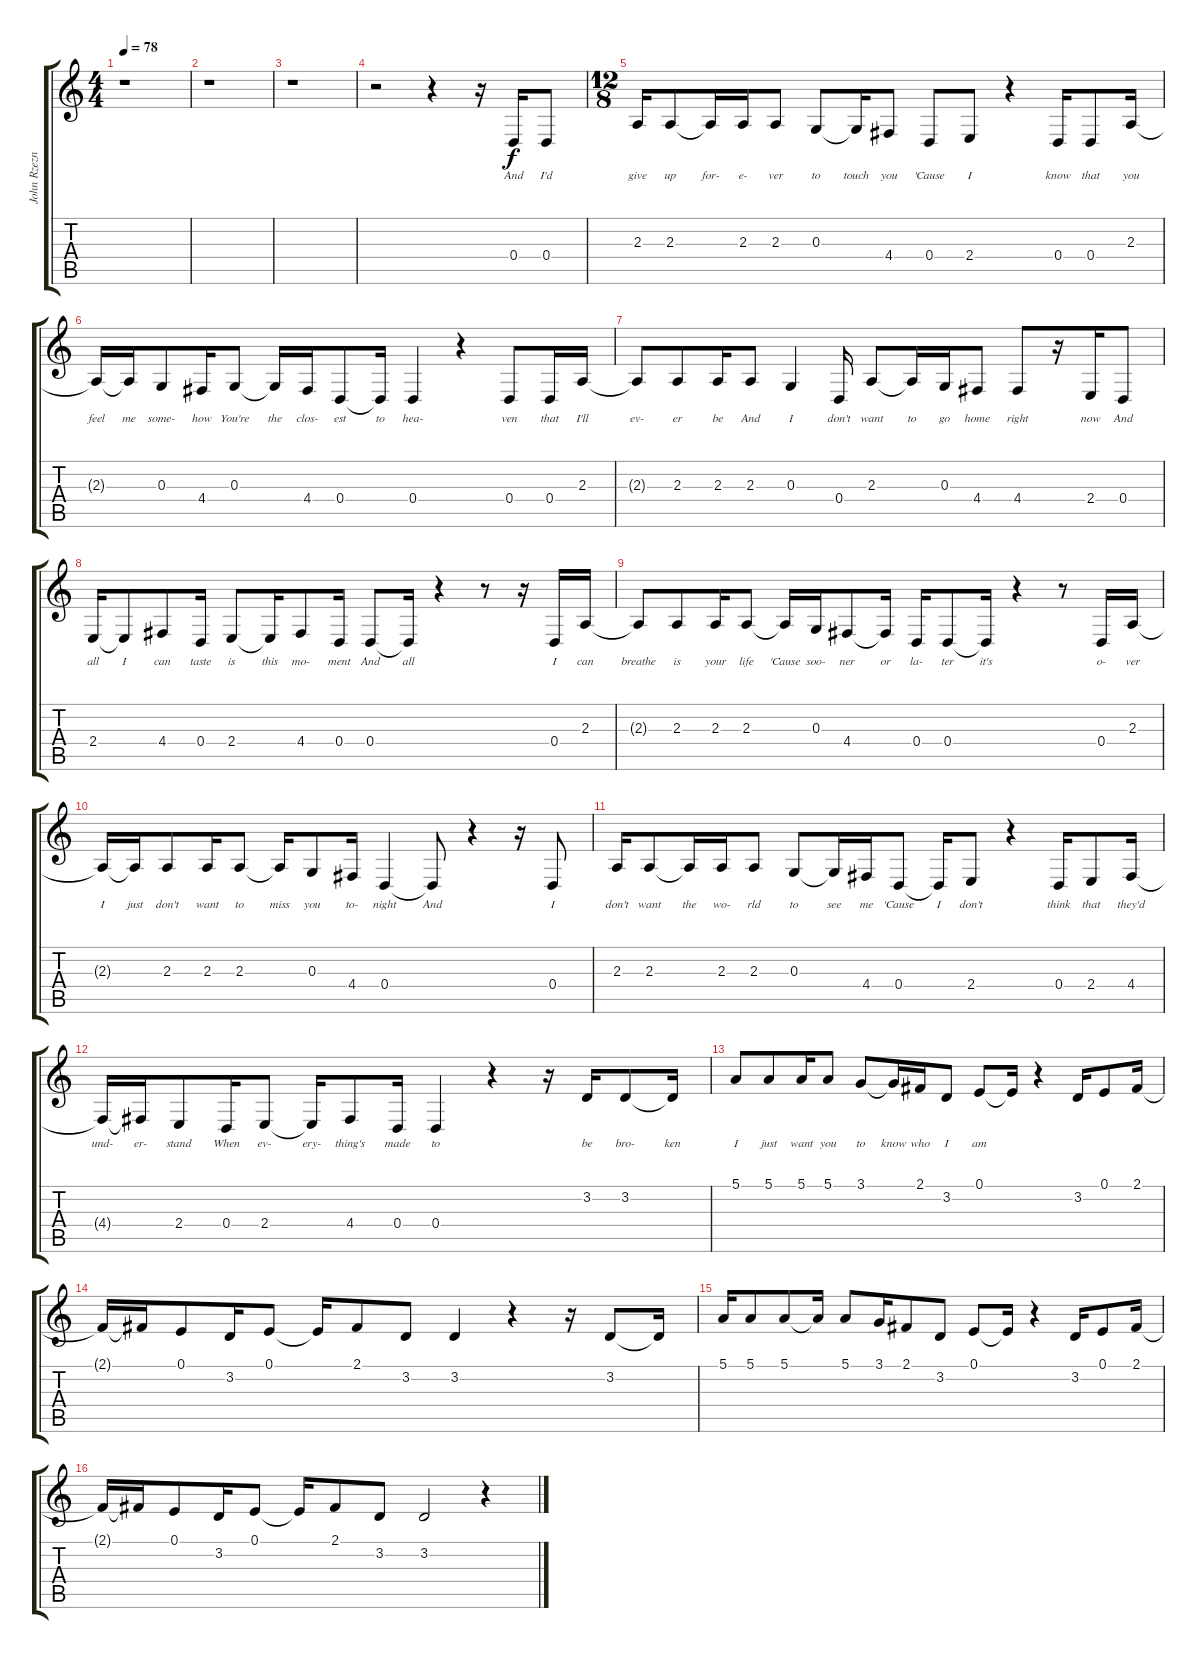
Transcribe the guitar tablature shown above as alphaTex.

\track ("John Rzeznik (Vocals)" "John Rzezn") {instrument lead6voice}
\staff {score tabs}
\tuning (E4 B3 G3 D3 A2 E2) {hide}
\ts (4 4)
\tempo 78
\clef g2
\ks c
r.1{dy f instrument lead6voice} |
r.1 |
r.1 |
r.2 r.4 r.16 0.4.16{lyrics (0 "And") lyrics (1 "") lyrics (2 "") lyrics (3 "") lyrics (4 "")} 0.4.8{lyrics (0 "I'd") lyrics (1 "") lyrics (2 "") lyrics (3 "") lyrics (4 "")} |
\ts (12 8)
2.3.16{lyrics (0 "give") lyrics (1 "") lyrics (2 "") lyrics (3 "") lyrics (4 "")} 2.3.8{lyrics (0 "up") lyrics (1 "") lyrics (2 "") lyrics (3 "") lyrics (4 "")} 2.3{t}.16{lyrics (0 "for-") lyrics (1 "") lyrics (2 "") lyrics (3 "") lyrics (4 "")} 2.3.16{lyrics (0 "e-") lyrics (1 "") lyrics (2 "") lyrics (3 "") lyrics (4 "")} 2.3.8{lyrics (0 "ver") lyrics (1 "") lyrics (2 "") lyrics (3 "") lyrics (4 "")} 0.3.8{lyrics (0 "to") lyrics (1 "") lyrics (2 "") lyrics (3 "") lyrics (4 "")} 0.3{t}.16{lyrics (0 "touch") lyrics (1 "") lyrics (2 "") lyrics (3 "") lyrics (4 "")} 4.4.8{lyrics (0 "you") lyrics (1 "") lyrics (2 "") lyrics (3 "") lyrics (4 "")} 0.4.8{lyrics (0 "'Cause") lyrics (1 "") lyrics (2 "") lyrics (3 "") lyrics (4 "")} 2.4.8{lyrics (0 "I") lyrics (1 "") lyrics (2 "") lyrics (3 "") lyrics (4 "")} r.4 0.4.16{lyrics (0 "know") lyrics (1 "") lyrics (2 "") lyrics (3 "") lyrics (4 "")} 0.4.8{lyrics (0 "that") lyrics (1 "") lyrics (2 "") lyrics (3 "") lyrics (4 "")} 2.3.16{lyrics (0 "you") lyrics (1 "") lyrics (2 "") lyrics (3 "") lyrics (4 "")} |
2.3{t}.16{lyrics (0 "feel") lyrics (1 "") lyrics (2 "") lyrics (3 "") lyrics (4 "")} 2.3{t}.16{lyrics (0 "me") lyrics (1 "") lyrics (2 "") lyrics (3 "") lyrics (4 "")} 0.3.8{lyrics (0 "some-") lyrics (1 "") lyrics (2 "") lyrics (3 "") lyrics (4 "")} 4.4.16{lyrics (0 "how") lyrics (1 "") lyrics (2 "") lyrics (3 "") lyrics (4 "")} 0.3.8{lyrics (0 "You're") lyrics (1 "") lyrics (2 "") lyrics (3 "") lyrics (4 "")} 0.3{t}.16{lyrics (0 "the") lyrics (1 "") lyrics (2 "") lyrics (3 "") lyrics (4 "")} 4.4.16{lyrics (0 "clos-") lyrics (1 "") lyrics (2 "") lyrics (3 "") lyrics (4 "")} 0.4.8{lyrics (0 "est") lyrics (1 "") lyrics (2 "") lyrics (3 "") lyrics (4 "")} 0.4{t}.16{lyrics (0 "to") lyrics (1 "") lyrics (2 "") lyrics (3 "") lyrics (4 "")} 0.4.4{lyrics (0 "hea-") lyrics (1 "") lyrics (2 "") lyrics (3 "") lyrics (4 "")} r.4 0.4.8{lyrics (0 "ven") lyrics (1 "") lyrics (2 "") lyrics (3 "") lyrics (4 "")} 0.4.16{lyrics (0 "that") lyrics (1 "") lyrics (2 "") lyrics (3 "") lyrics (4 "")} 2.3.16{lyrics (0 "I'll") lyrics (1 "") lyrics (2 "") lyrics (3 "") lyrics (4 "")} |
2.3{t}.8{lyrics (0 "ev-") lyrics (1 "") lyrics (2 "") lyrics (3 "") lyrics (4 "")} 2.3.8{lyrics (0 "er") lyrics (1 "") lyrics (2 "") lyrics (3 "") lyrics (4 "")} 2.3.16{lyrics (0 "be") lyrics (1 "") lyrics (2 "") lyrics (3 "") lyrics (4 "")} 2.3.8{lyrics (0 "And") lyrics (1 "") lyrics (2 "") lyrics (3 "") lyrics (4 "")} 0.3.4{lyrics (0 "I") lyrics (1 "") lyrics (2 "") lyrics (3 "") lyrics (4 "")} 0.4.16{lyrics (0 "don't") lyrics (1 "") lyrics (2 "") lyrics (3 "") lyrics (4 "")} 2.3.8{lyrics (0 "want") lyrics (1 "") lyrics (2 "") lyrics (3 "") lyrics (4 "")} 2.3{t}.16{lyrics (0 "to") lyrics (1 "") lyrics (2 "") lyrics (3 "") lyrics (4 "")} 0.3.16{lyrics (0 "go") lyrics (1 "") lyrics (2 "") lyrics (3 "") lyrics (4 "")} 4.4.8{lyrics (0 "home") lyrics (1 "") lyrics (2 "") lyrics (3 "") lyrics (4 "")} 4.4.8{lyrics (0 "right") lyrics (1 "") lyrics (2 "") lyrics (3 "") lyrics (4 "")} r.16 2.4.16{lyrics (0 "now") lyrics (1 "") lyrics (2 "") lyrics (3 "") lyrics (4 "")} 0.4.8{lyrics (0 "And") lyrics (1 "") lyrics (2 "") lyrics (3 "") lyrics (4 "")} |
2.4.16{lyrics (0 "all") lyrics (1 "") lyrics (2 "") lyrics (3 "") lyrics (4 "")} 2.4{t}.8{lyrics (0 "I") lyrics (1 "") lyrics (2 "") lyrics (3 "") lyrics (4 "")} 4.4.8{lyrics (0 "can") lyrics (1 "") lyrics (2 "") lyrics (3 "") lyrics (4 "")} 0.4.16{lyrics (0 "taste") lyrics (1 "") lyrics (2 "") lyrics (3 "") lyrics (4 "")} 2.4.8{lyrics (0 "is") lyrics (1 "") lyrics (2 "") lyrics (3 "") lyrics (4 "")} 2.4{t}.16{lyrics (0 "this") lyrics (1 "") lyrics (2 "") lyrics (3 "") lyrics (4 "")} 4.4.8{lyrics (0 "mo-") lyrics (1 "") lyrics (2 "") lyrics (3 "") lyrics (4 "")} 0.4.16{lyrics (0 "ment") lyrics (1 "") lyrics (2 "") lyrics (3 "") lyrics (4 "")} 0.4.8{lyrics (0 "And") lyrics (1 "") lyrics (2 "") lyrics (3 "") lyrics (4 "")} 0.4{t}.16{lyrics (0 "all") lyrics (1 "") lyrics (2 "") lyrics (3 "") lyrics (4 "")} r.4 r.8 r.16 0.4.16{lyrics (0 "I") lyrics (1 "") lyrics (2 "") lyrics (3 "") lyrics (4 "")} 2.3.16{lyrics (0 "can") lyrics (1 "") lyrics (2 "") lyrics (3 "") lyrics (4 "")} |
2.3{t}.8{lyrics (0 "breathe") lyrics (1 "") lyrics (2 "") lyrics (3 "") lyrics (4 "")} 2.3.8{lyrics (0 "is") lyrics (1 "") lyrics (2 "") lyrics (3 "") lyrics (4 "")} 2.3.16{lyrics (0 "your") lyrics (1 "") lyrics (2 "") lyrics (3 "") lyrics (4 "")} 2.3.8{lyrics (0 "life") lyrics (1 "") lyrics (2 "") lyrics (3 "") lyrics (4 "")} 2.3{t}.16{lyrics (0 "'Cause") lyrics (1 "") lyrics (2 "") lyrics (3 "") lyrics (4 "")} 0.3.16{lyrics (0 "soo-") lyrics (1 "") lyrics (2 "") lyrics (3 "") lyrics (4 "")} 4.4.8{lyrics (0 "ner") lyrics (1 "") lyrics (2 "") lyrics (3 "") lyrics (4 "")} 4.4{t}.16{lyrics (0 "or") lyrics (1 "") lyrics (2 "") lyrics (3 "") lyrics (4 "")} 0.4.16{lyrics (0 "la-") lyrics (1 "") lyrics (2 "") lyrics (3 "") lyrics (4 "")} 0.4.8{lyrics (0 "ter") lyrics (1 "") lyrics (2 "") lyrics (3 "") lyrics (4 "")} 0.4{t}.16{lyrics (0 "it's") lyrics (1 "") lyrics (2 "") lyrics (3 "") lyrics (4 "")} r.4 r.8 0.4.16{lyrics (0 "o-") lyrics (1 "") lyrics (2 "") lyrics (3 "") lyrics (4 "")} 2.3.16{lyrics (0 "ver") lyrics (1 "") lyrics (2 "") lyrics (3 "") lyrics (4 "")} |
2.3{t}.16{lyrics (0 "I") lyrics (1 "") lyrics (2 "") lyrics (3 "") lyrics (4 "")} 2.3{t}.16{lyrics (0 "just") lyrics (1 "") lyrics (2 "") lyrics (3 "") lyrics (4 "")} 2.3.8{lyrics (0 "don't") lyrics (1 "") lyrics (2 "") lyrics (3 "") lyrics (4 "")} 2.3.16{lyrics (0 "want") lyrics (1 "") lyrics (2 "") lyrics (3 "") lyrics (4 "")} 2.3.8{lyrics (0 "to") lyrics (1 "") lyrics (2 "") lyrics (3 "") lyrics (4 "")} 2.3{t}.16{lyrics (0 "miss") lyrics (1 "") lyrics (2 "") lyrics (3 "") lyrics (4 "")} 0.3.8{lyrics (0 "you") lyrics (1 "") lyrics (2 "") lyrics (3 "") lyrics (4 "")} 4.4.16{lyrics (0 "to-") lyrics (1 "") lyrics (2 "") lyrics (3 "") lyrics (4 "")} 0.4.4{lyrics (0 "night") lyrics (1 "") lyrics (2 "") lyrics (3 "") lyrics (4 "")} 0.4{t}.8{lyrics (0 "And") lyrics (1 "") lyrics (2 "") lyrics (3 "") lyrics (4 "")} r.4 r.16 0.4.8{lyrics (0 "I") lyrics (1 "") lyrics (2 "") lyrics (3 "") lyrics (4 "")} |
2.3.16{lyrics (0 "don't") lyrics (1 "") lyrics (2 "") lyrics (3 "") lyrics (4 "")} 2.3.8{lyrics (0 "want") lyrics (1 "") lyrics (2 "") lyrics (3 "") lyrics (4 "")} 2.3{t}.16{lyrics (0 "the") lyrics (1 "") lyrics (2 "") lyrics (3 "") lyrics (4 "")} 2.3.16{lyrics (0 "wo-") lyrics (1 "") lyrics (2 "") lyrics (3 "") lyrics (4 "")} 2.3.8{lyrics (0 "rld") lyrics (1 "") lyrics (2 "") lyrics (3 "") lyrics (4 "")} 0.3.8{lyrics (0 "to") lyrics (1 "") lyrics (2 "") lyrics (3 "") lyrics (4 "")} 0.3{t}.16{lyrics (0 "see") lyrics (1 "") lyrics (2 "") lyrics (3 "") lyrics (4 "")} 4.4.16{lyrics (0 "me") lyrics (1 "") lyrics (2 "") lyrics (3 "") lyrics (4 "")} 0.4.8{lyrics (0 "'Cause") lyrics (1 "") lyrics (2 "") lyrics (3 "") lyrics (4 "")} 0.4{t}.16{lyrics (0 "I") lyrics (1 "") lyrics (2 "") lyrics (3 "") lyrics (4 "")} 2.4.8{lyrics (0 "don't") lyrics (1 "") lyrics (2 "") lyrics (3 "") lyrics (4 "")} r.4 0.4.16{lyrics (0 "think") lyrics (1 "") lyrics (2 "") lyrics (3 "") lyrics (4 "")} 2.4.8{lyrics (0 "that") lyrics (1 "") lyrics (2 "") lyrics (3 "") lyrics (4 "")} 4.4.16{lyrics (0 "they'd") lyrics (1 "") lyrics (2 "") lyrics (3 "") lyrics (4 "")} |
4.4{t}.16{lyrics (0 "und-") lyrics (1 "") lyrics (2 "") lyrics (3 "") lyrics (4 "")} 4.4{t}.16{lyrics (0 "er-") lyrics (1 "") lyrics (2 "") lyrics (3 "") lyrics (4 "")} 2.4.8{lyrics (0 "stand") lyrics (1 "") lyrics (2 "") lyrics (3 "") lyrics (4 "")} 0.4.16{lyrics (0 "When") lyrics (1 "") lyrics (2 "") lyrics (3 "") lyrics (4 "")} 2.4.8{lyrics (0 "ev-") lyrics (1 "") lyrics (2 "") lyrics (3 "") lyrics (4 "")} 2.4{t}.16{lyrics (0 "ery-") lyrics (1 "") lyrics (2 "") lyrics (3 "") lyrics (4 "")} 4.4.8{lyrics (0 "thing's") lyrics (1 "") lyrics (2 "") lyrics (3 "") lyrics (4 "")} 0.4.16{lyrics (0 "made") lyrics (1 "") lyrics (2 "") lyrics (3 "") lyrics (4 "")} 0.4.4{lyrics (0 "to") lyrics (1 "") lyrics (2 "") lyrics (3 "") lyrics (4 "")} r.4 r.16 3.2.16{lyrics (0 "be") lyrics (1 "") lyrics (2 "") lyrics (3 "") lyrics (4 "")} 3.2.8{lyrics (0 "bro-") lyrics (1 "") lyrics (2 "") lyrics (3 "") lyrics (4 "")} 3.2{t}.16{lyrics (0 "ken") lyrics (1 "") lyrics (2 "") lyrics (3 "") lyrics (4 "")} |
5.1.8{lyrics (0 "I") lyrics (1 "") lyrics (2 "") lyrics (3 "") lyrics (4 "")} 5.1.8{lyrics (0 "just") lyrics (1 "") lyrics (2 "") lyrics (3 "") lyrics (4 "")} 5.1.16{lyrics (0 "want") lyrics (1 "") lyrics (2 "") lyrics (3 "") lyrics (4 "")} 5.1.8{lyrics (0 "you") lyrics (1 "") lyrics (2 "") lyrics (3 "") lyrics (4 "")} 3.1.8{lyrics (0 "to") lyrics (1 "") lyrics (2 "") lyrics (3 "") lyrics (4 "")} 3.1{t}.16{lyrics (0 "know") lyrics (1 "") lyrics (2 "") lyrics (3 "") lyrics (4 "")} 2.1.16{lyrics (0 "who") lyrics (1 "") lyrics (2 "") lyrics (3 "") lyrics (4 "")} 3.2.8{lyrics (0 "I") lyrics (1 "") lyrics (2 "") lyrics (3 "") lyrics (4 "")} 0.1.8{lyrics (0 "am") lyrics (1 "") lyrics (2 "") lyrics (3 "") lyrics (4 "")} 0.1{t}.16 r.4 3.2.16 0.1.8 2.1.16 |
2.1{t}.16 2.1{t}.16 0.1.8 3.2.16 0.1.8 0.1{t}.16 2.1.8 3.2.8 3.2.4 r.4 r.16 3.2.8 3.2{t}.16 |
5.1.16 5.1.8 5.1.8 5.1{t}.16 5.1.8 3.1.16 2.1.8 3.2.8 0.1.8 0.1{t}.16 r.4 3.2.16 0.1.8 2.1.16 |
2.1{t}.16 2.1{t}.16 0.1.8 3.2.16 0.1.8 0.1{t}.16 2.1.8 3.2.8 3.2.2 r.4
